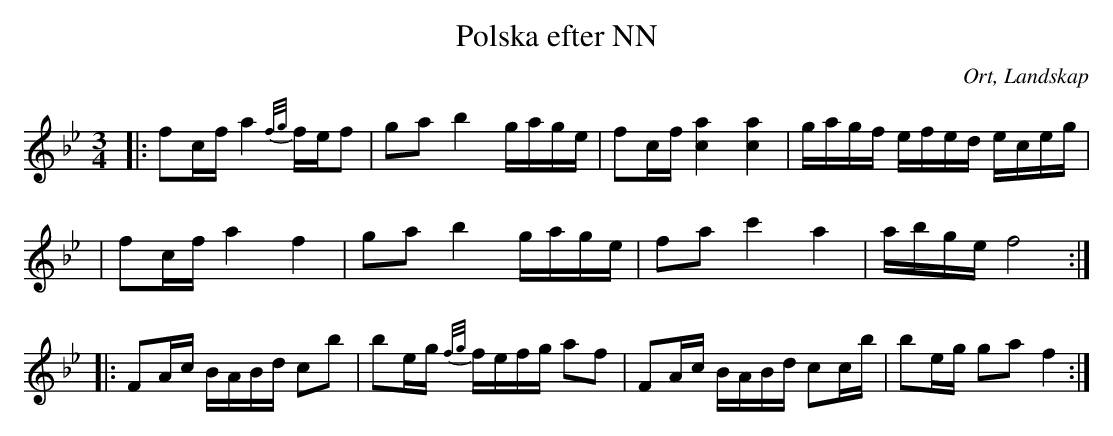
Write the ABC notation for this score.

X:1
T:Polska efter NN
O:Ort, Landskap
M:3/4
L:1/8
K:Bb
|:fc/f/ a2 {f/g/}f/e/f|ga b2 g/a/g/e/|fc/f/ [c2a2] [c2a2]|g/a/g/f/ e/f/e/d/ e/c/e/g/|
|fc/f/ a2 f2|ga b2 g/a/g/e/|fa c'2 a2| a/b/g/e/ f4:|
|:FA/c/ B/A/B/d/ cb|be/g/ {f/g/}f/e/f/g/ af|FA/c/ B/A/B/d/ cc/b/|be/g/ ga f2:|
